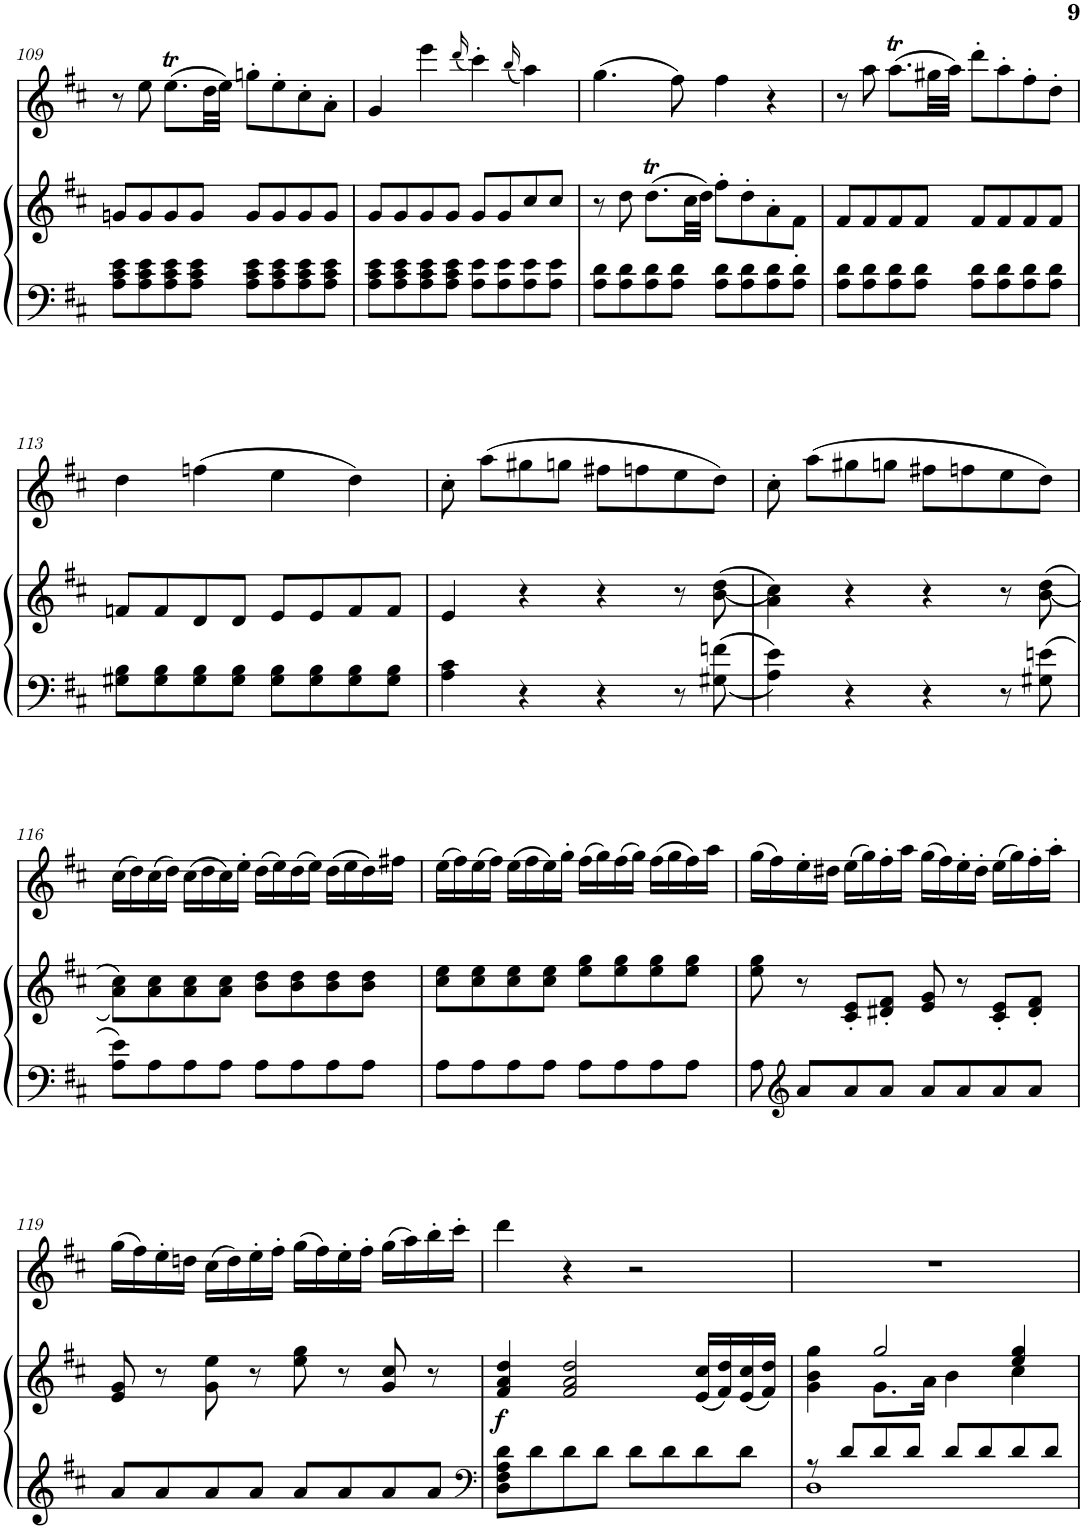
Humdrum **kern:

**kern	**kern	**dynam	**kern
*part2	*part2	*part2	*part1
*staff3	*staff2	*staff2/3	*staff1
*I"Piano	*	*	*I"Flauta
*I'Pno	*	*	*I'Fl
!!LO:PB:g=z
*clefF4	*clefG2	*	*clefG2
*k[f#c#]	*k[f#c#]	*	*k[f#c#]
*M4/4	*M4/4	*	*M4/4
*met(c)	*met(c)	*	*met(c)
=109	=109	=109	=109
8A\ 8c#\ 8e\L	8gn/L	.	8r
8A\ 8c#\ 8e\	8g/	.	8ee\
8A\ 8c#\ 8e\	8g/	.	(8.eeT\L
8A\ 8c#\ 8e\J	8g/J	.	.
.	.	.	32dd\LL
.	.	.	32ee\JJJ)
8A\ 8c#\ 8e\L	8g/L	.	8ggn'\L
8A\ 8c#\ 8e\	8g/	.	8ee'\
8A\ 8c#\ 8e\	8g/	.	8cc#'\
8A\ 8c#\ 8e\J	8g/J	.	8a'\J
=110	=110	=110	=110
8A\ 8c#\ 8e\L	8g/L	.	4g/
8A\ 8c#\ 8e\	8g/	.	.
8A\ 8c#\ 8e\	8g/	.	4eee\
8A\ 8c#\ 8e\J	8g/J	.	.
.	.	.	(16qddd/
8A\ 8e\L	8g/L	.	4ccc#'\)
8A\ 8e\	8g/	.	.
.	.	.	(16qbb/
8A\ 8e\	8cc#/	.	4aa\)
8A\ 8e\J	8cc#/J	.	.
=111	=111	=111	=111
8A\ 8d\L	8r	.	(4.gg\
8A\ 8d\	8dd\	.	.
8A\ 8d\	(8.ddT\L	.	.
8A\ 8d\J	.	.	8ff#\)
.	32cc#\LL	.	.
.	32dd\JJJ)	.	.
8A\ 8d\L	8ff#'\L	.	4ff#\
8A\ 8d\	8dd'\	.	.
8A\ 8d\	8a'\	.	4r
8A\ 8d\J	8f#'<\J	.	.
=112	=112	=112	=112
8A\ 8d\L	8f#/L	.	8r
8A\ 8d\	8f#/	.	8aa\
8A\ 8d\	8f#/	.	(8.aaT\L
8A\ 8d\J	8f#/J	.	.
.	.	.	32gg#X\LL
.	.	.	32aa\JJJ)
8A\ 8d\L	8f#/L	.	8ddd'\L
8A\ 8d\	8f#/	.	8aa'\
8A\ 8d\	8f#/	.	8ff#'\
8A\ 8d\J	8f#/J	.	8dd'\J
!!LO:LB:g=z
=113	=113	=113	=113
8G#X\ 8B\L	8fn/L	.	4dd\
8G#\ 8B\	8f/	.	.
8G#\ 8B\	8d/	.	(4ffn\
8G#\ 8B\J	8d/J	.	.
8G#\ 8B\L	8e/L	.	4ee\
8G#\ 8B\	8e/	.	.
8G#\ 8B\	8f/	.	4dd\)
8G#\ 8B\J	8f/J	.	.
=114	=114	=114	=114
4A\ 4c#\	4e/	.	8cc#'\
.	.	.	(8aa\L
4r	4r	.	8gg#X\
.	.	.	8ggn\J
4r	4r	.	8ff#X\L
.	.	.	8ffn\
8r	8r	.	8ee\
8G#X\ 8fn\	(<(8b\ 8dd\	.	8dd\J)
=115	=115	=115	=115
4A\ 4e\	4a\ 4cc#\))	.	8cc#'\
.	.	.	(8aa\L
4r	4r	.	8gg#X\
.	.	.	8ggn\J
4r	4r	.	8ff#X\L
.	.	.	8ffn\
8r	8r	.	8ee\
8G#X\ 8en\	((<8b\ 8dd\	.	8dd\J)
!!LO:LB:g=z
=116	=116	=116	=116
8A\ 8e\L	8a\ 8cc#\L))	.	(16cc#\LL
.	.	.	16dd\)
8A\	8a\ 8cc#\	.	(16cc#\
.	.	.	16dd\JJ)
8A\	8a\ 8cc#\	.	(16cc#\LL
.	.	.	16dd\
8A\J	8a\ 8cc#\J	.	16cc#\)
.	.	.	16ee'\JJ
8A\L	8b\ 8dd\L	.	(16dd\LL
.	.	.	16ee\)
8A\	8b\ 8dd\	.	(16dd\
.	.	.	16ee\JJ)
8A\	8b\ 8dd\	.	(16dd\LL
.	.	.	16ee\
8A\J	8b\ 8dd\J	.	16dd\)
.	.	.	16ff#X\JJ
=117	=117	=117	=117
8A\L	8cc#\ 8ee\L	.	(16ee\LL
.	.	.	16ff#\)
8A\	8cc#\ 8ee\	.	(16ee\
.	.	.	16ff#\JJ)
8A\	8cc#\ 8ee\	.	(16ee\LL
.	.	.	16ff#\
8A\J	8cc#\ 8ee\J	.	16ee\)
.	.	.	16gg'\JJ
8A\L	8ee\ 8gg\L	.	(16ff#\LL
.	.	.	16gg\)
8A\	8ee\ 8gg\	.	(16ff#\
.	.	.	16gg\JJ)
8A\	8ee\ 8gg\	.	(16ff#\LL
.	.	.	16gg\
8A\J	8ee\ 8gg\J	.	16ff#\)
.	.	.	16aa\JJ
=118	=118	=118	=118
8A\	8ee\ 8gg\	.	(16gg\LL
.	.	.	16ff#\)
*clefG2	*	*	*
8a/L	8r	.	16ee'\
.	.	.	16dd#X\JJ
8a/	8c#/' 8e/'L	.	(16ee\LL
.	.	.	16gg\)
8a/J	8d#X/' 8f#/'J	.	16ff#'\
.	.	.	16aa\JJ
8a/L	8e/ 8g/	.	(16gg\LL
.	.	.	16ff#\)
8a/	8r	.	16ee'\
.	.	.	16dd#'\JJ
8a/	8c#/' 8e/'L	.	(16ee\LL
.	.	.	16gg\)
8a/J	8d#/' 8f#/'J	.	16ff#'\
.	.	.	16aa'\JJ
!!LO:LB:g=z
=119	=119	=119	=119
8a/L	8e/ 8g/	.	(16gg\LL
.	.	.	16ff#\)
8a/	8r	.	16ee'\
.	.	.	16ddn\JJ
8a/	8g\ 8ee\	.	(16cc#\LL
.	.	.	16dd\)
8a/J	8r	.	16ee'\
.	.	.	16ff#'\JJ
8a/L	8ee\ 8gg\	.	(16gg\LL
.	.	.	16ff#\)
8a/	8r	.	16ee'\
.	.	.	16ff#'\JJ
8a/	8g/ 8cc#/	.	(16gg\LL
.	.	.	16aa\)
8a/J	8r	.	16bb'\
.	.	.	16ccc#'\JJ
=120	=120	=120	=120
*clefF4	*	*	*
!	!	!LO:DY:b	!
8D\ 8F#\ 8A\ 8d\L	4f#/ 4a/ 4dd/	f	4ddd\
8d\	.	.	.
8d\	2f#/ 2a/ 2dd/	.	4r
8d\J	.	.	.
8d\L	.	.	2r
8d\	.	.	.
8d\	(16e/ 16cc#/LL	.	.
.	16f#/ 16dd/)	.	.
8d\J	(16e/ 16cc#/	.	.
.	16f#/ 16dd/JJ)	.	.
=121	=121	=121	=121
*^	*^	*	*
8r	1D	4g\ 4b\ 4gg\	4ryy	.	1r
8d/L	.	.	.	.	.
8d/	.	2gg/	8.g\L	.	.
8d/J	.	.	.	.	.
.	.	.	16a\Jk	.	.
8d/L	.	.	4b\	.	.
8d/	.	.	.	.	.
8d/	.	4ee/ 4gg/	4cc#\	.	.
8d/J	.	.	.	.	.
*v	*v	*	*	*	*
*	*v	*v	*	*
=	=	=	=
*-	*-	*-	*-
